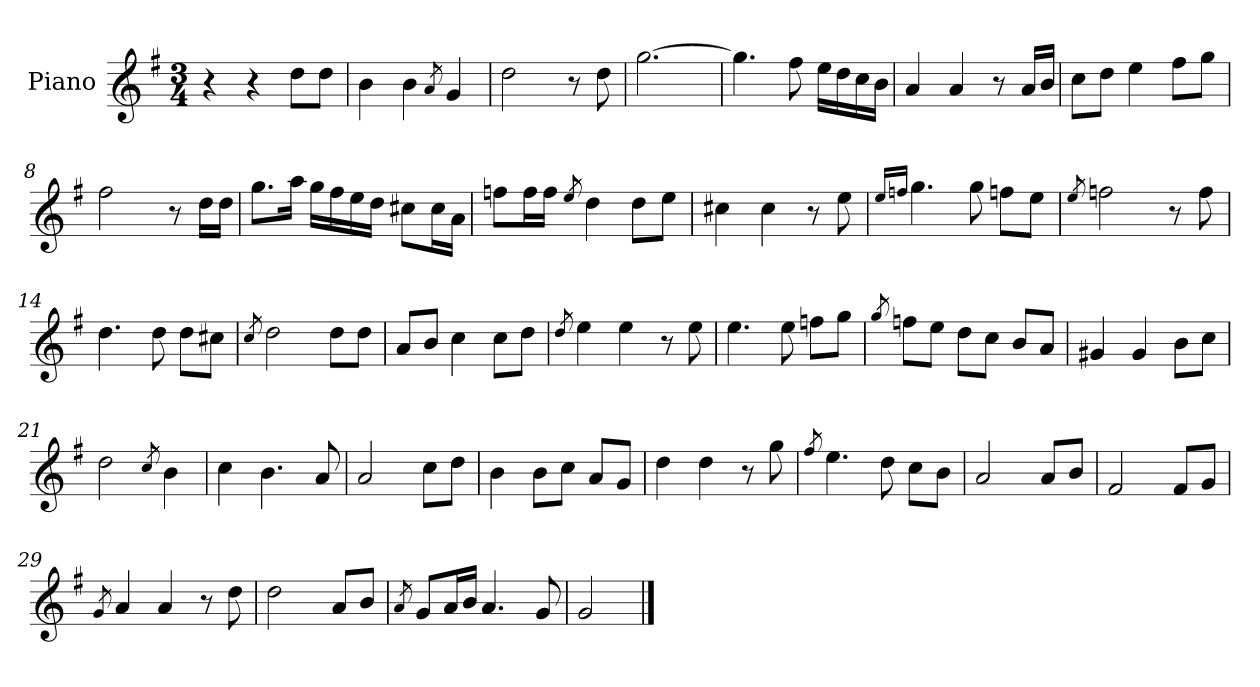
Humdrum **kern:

**kern
*part1
*staff1
*I"Piano
*I'Pno.
*clefG2
*k[f#]
*M3/4
=1
4r
4r
8dd\L
8dd\J
=2
4b\
4b\
8qa/
4g/
=3
2dd\
8r
8dd\
=4
[2.gg\
=5
4.gg\]
8ff#\
16ee\LL
16dd\
16cc\
16b\JJ
=6
4a/
4a/
8r
16a/LL
16b/JJ
=7
8cc\L
8dd\J
4ee\
8ff#\L
8gg\J
=8
2ff#\
8r
16dd\LL
16dd\JJ
!!LO:LB:g=z
=9
8.gg\L
16aa\Jk
16gg\LL
16ff#\
16ee\
16dd\JJ
8cc#X\L
16cc#\L
16a\JJ
=10
8ffn\L
16ff\L
16ff\JJ
8qee/
4dd\
8dd\L
8ee\J
=11
4cc#X\
4cc#\
8r
8ee\
=12
16qee/LL
16qffn/JJ
4.gg\
8gg\
8ff\L
8ee\J
=13
8qee/
2ffn\
8r
8ff\
=14
4.dd\
8dd\
8dd\L
8cc#X\J
=15
8qcc/
2dd\
8dd\L
8dd\J
!!LO:LB:g=z
=16
8a/L
8b/J
4cc\
8cc\L
8dd\J
=17
8qdd/
4ee\
4ee\
8r
8ee\
=18
4.ee\
8ee\
8ffn\L
8gg\J
=19
8qgg/
8ffn\L
8ee\J
8dd\L
8cc\J
8b/L
8a/J
=20
4g#X/
4g#/
8b\L
8cc\J
=21
2dd\
8qcc/
4b\
=22
4cc\
4.b\
8a/
=23
2a/
8cc\L
8dd\J
!!LO:LB:g=z
=24
4b\
8b\L
8cc\J
8a/L
8g/J
=25
4dd\
4dd\
8r
8gg\
=26
8qff#/
4.ee\
8dd\
8cc\L
8b\J
=27
2a/
8a/L
8b/J
=28
2f#/
8f#/L
8g/J
=29
8qg/
4a/
4a/
8r
8dd\
=30
2dd\
8a/L
8b/J
=31
8qa/
8g/L
16a/L
16b/JJ
4.a/
8g/
=32
2g/
==
*-
